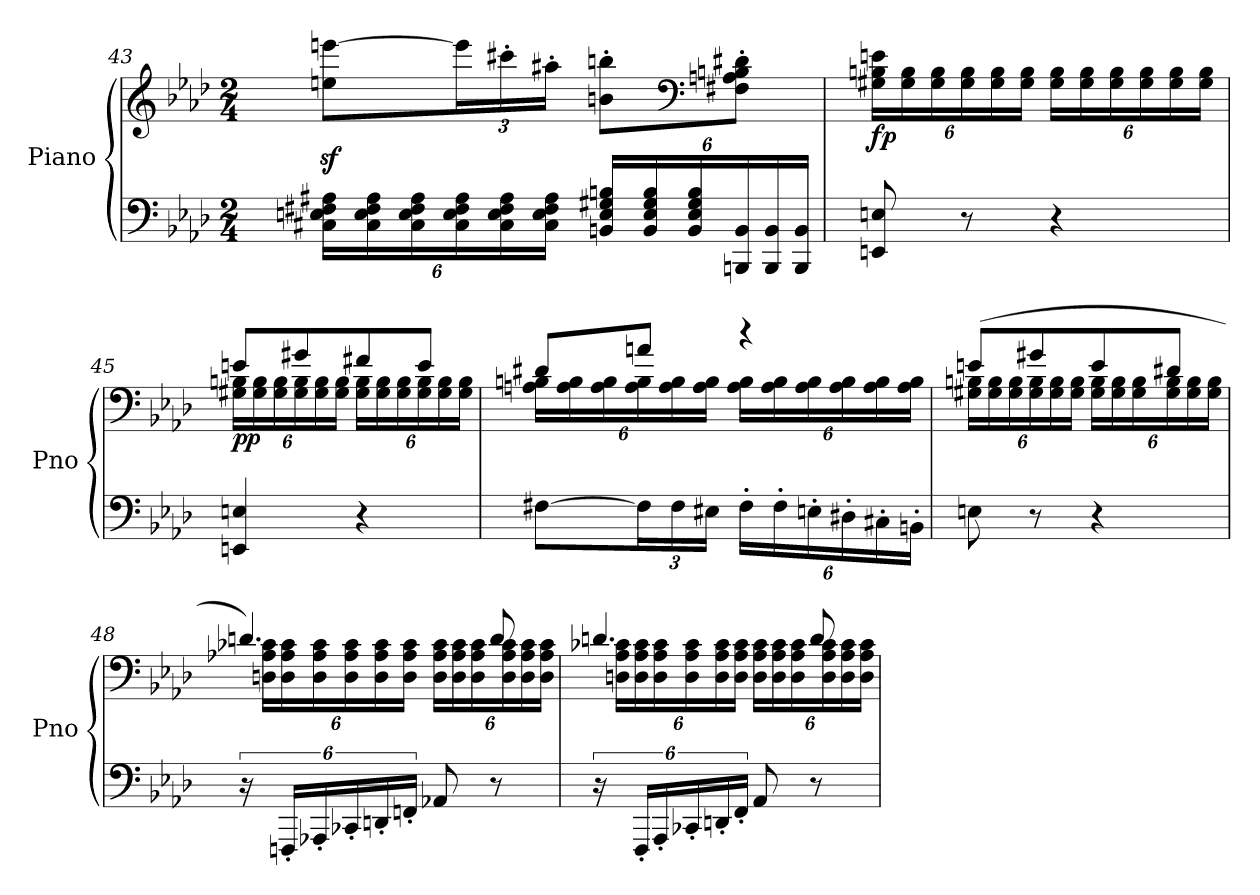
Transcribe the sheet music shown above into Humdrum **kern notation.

**kern	**kern	**dynam
*part1	*part1	*part1
*staff2	*staff1	*staff1/2
*I"Piano	*	*
*I'Pno	*	*
*clefF4	*clefG2	*
*k[b-e-a-d-]	*k[b-e-a-d-]	*
*M2/4	*M2/4	*
*Xbrackettup	*	*
=43	=43	=43
24C#X\ 24En\ 24F#X\ 24A#X\LL	8een\z< [8eeen\z<L	.
24C#\ 24E\ 24F#\ 24A#\	.	.
24C#\ 24E\ 24F#\ 24A#\	.	.
*	*Xbrackettup	*
24C#\ 24E\ 24F#\ 24A#\	24eee\L]	.
24C#\ 24E\ 24F#\ 24A#\	24ccc#X'\	.
24C#\ 24E\ 24F#\ 24A#\JJ	24aa#X'\JJ	.
24BBn/ 24E/ 24G#X/ 24Bn/LL	8bn\' 8bbn\'L	.
24BB/ 24E/ 24G#/ 24B/	.	.
24BB/ 24E/ 24G#/ 24B/	.	.
*	*clefF4	*
24BBBn/ 24BB/	8F#X\' 8An\' 8Bn\' 8d#X\'J	.
24BBB/ 24BB/	.	.
24BBB/ 24BB/JJ	.	.
!!LO:LB:g=z
=44	=44	=44
!	!	!LO:DY:b
8EEn/ 8En/	24G#X\ 24Bn\ 24en\LL	fp
.	24G#\ 24B\	.
.	24G#\ 24B\	.
8r	24G#\ 24B\	.
.	24G#\ 24B\	.
.	24G#\ 24B\JJ	.
!	!	!LO:DY:b
4r	24G#\ 24B\LL	other-dynamics
.	24G#\ 24B\	.
.	24G#\ 24B\	.
.	24G#\ 24B\	.
.	24G#\ 24B\	.
.	24G#\ 24B\JJ	.
=45	=45	=45
*	*^	*
!	!	!	!LO:DY:b
4EEn/ 4En/	24G#X\ 24Bn\LL	8en/L	pp
.	24G#\ 24B\	.	.
.	24G#\ 24B\	.	.
.	24G#\ 24B\	8g#X/	.
.	24G#\ 24B\	.	.
.	24G#\ 24B\JJ	.	.
4r	24G#\ 24B\LL	8f#X/	.
.	24G#\ 24B\	.	.
.	24G#\ 24B\	.	.
.	24G#\ 24B\	8e/J	.
.	24G#\ 24B\	.	.
.	24G#\ 24B\JJ	.	.
!!LO:LB:g=z	!!
=46	=46	=46	=46
[8F#X\L	24An\ 24Bn\LL	8d#X/L	.
.	24A\ 24B\	.	.
.	24A\ 24B\	.	.
24F#\L]	24A\ 24B\	8an/J	.
24F#\	24A\ 24B\	.	.
24E#X\JJ	24A\ 24B\JJ	.	.
24F#'\LL	24A\ 24B\LL	4rdd	.
24F#'\	24A\ 24B\	.	.
24En'\	24A\ 24B\	.	.
24D#X'\	24A\ 24B\	.	.
24C#X'\	24A\ 24B\	.	.
24BBn'\JJ	24A\ 24B\JJ	.	.
!!LO:PB:g=z	!!
=47	=47	=47	=47
8En\	(>8en/L	24G#X\ 24Bn\LL	.
.	.	24G#\ 24B\	.
.	.	24G#\ 24B\	.
8r	8g#X/	24G#\ 24B\	.
.	.	24G#\ 24B\	.
.	.	24G#\ 24B\JJ	.
4r	8e/	24G#\ 24B\LL	.
.	.	24G#\ 24B\	.
.	.	24G#\ 24B\	.
.	8d#X/J	24G#\ 24B\	.
.	.	24G#\ 24B\	.
.	.	24G#\ 24B\JJ	.
=48	=48	=48	=48
*brackettup	*	*	*
24r	4.dn/)	24Dn\ 24A-X\ 24c-X\LL	.
24FFFn'/LL	.	24D\ 24A-\ 24c-\	.
24AAA-X'/	.	24D\ 24A-\ 24c-\	.
*Xbrackettup	*	*	*
24CC-X'/	.	24D\ 24A-\ 24c-\	.
24DDn'/	.	24D\ 24A-\ 24c-\	.
24FFn'/JJ	.	24D\ 24A-\ 24c-\JJ	.
8AA-X/	.	24D\ 24A-\ 24c-\LL	.
.	.	24D\ 24A-\ 24c-\	.
.	.	24D\ 24A-\ 24c-\	.
8r	8d/	24D\ 24A-\ 24c-\	.
.	.	24D\ 24A-\ 24c-\	.
.	.	24D\ 24A-\ 24c-\JJ	.
!!LO:PB:g=z	!!
=49	=49	=49	=49
*brackettup	*	*	*
24r	4.dn/	24Dn\ 24A-\ 24c-X\LL	.
24FFF'/LL	.	24D\ 24A-\ 24c-\	.
24AAA-'/	.	24D\ 24A-\ 24c-\	.
*Xbrackettup	*	*	*
24CC-X'/	.	24D\ 24A-\ 24c-\	.
24DDn'/	.	24D\ 24A-\ 24c-\	.
24FF'/JJ	.	24D\ 24A-\ 24c-\JJ	.
8AA-/	.	24D\ 24A-\ 24c-\LL	.
.	.	24D\ 24A-\ 24c-\	.
.	.	24D\ 24A-\ 24c-\	.
8r	8d/	24D\ 24A-\ 24c-\	.
.	.	24D\ 24A-\ 24c-\	.
.	.	24D\ 24A-\ 24c-\JJ	.
*	*v	*v	*
=	=	=
*-	*-	*-
